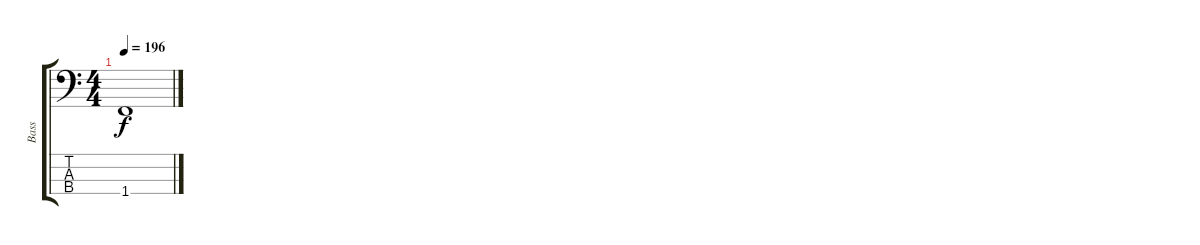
\track ("Bass" "Bass") {instrument electricbassfinger}
\staff {score tabs}
\tuning (G2 D2 A1 E1) {hide}
\ts (4 4)
\tempo 196
\clef f4
\ks c
1.4.1{dy f}
